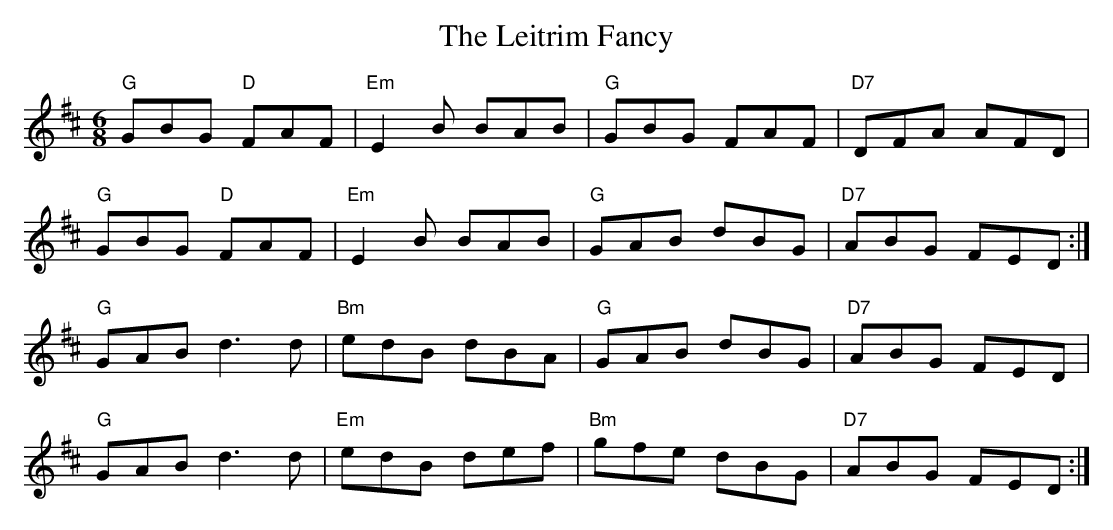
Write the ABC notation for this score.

X:1
T: The Leitrim Fancy
M: 6/8
L: 1/8
K: Dmaj
"G"GBG "D"FAF|"Em"E2 B BAB|"G"GBG FAF|"D7"DFA AFD|
"G"GBG "D"FAF|"Em"E2 B BAB|"G"GAB dBG|"D7"ABG FED:|]
"G"GAB d3 d|"Bm"edB dBA|"G"GAB dBG|"D7"ABG FED|
"G"GAB d3 d|"Em"edB def|"Bm"gfe dBG|"D7"ABG FED:|]
